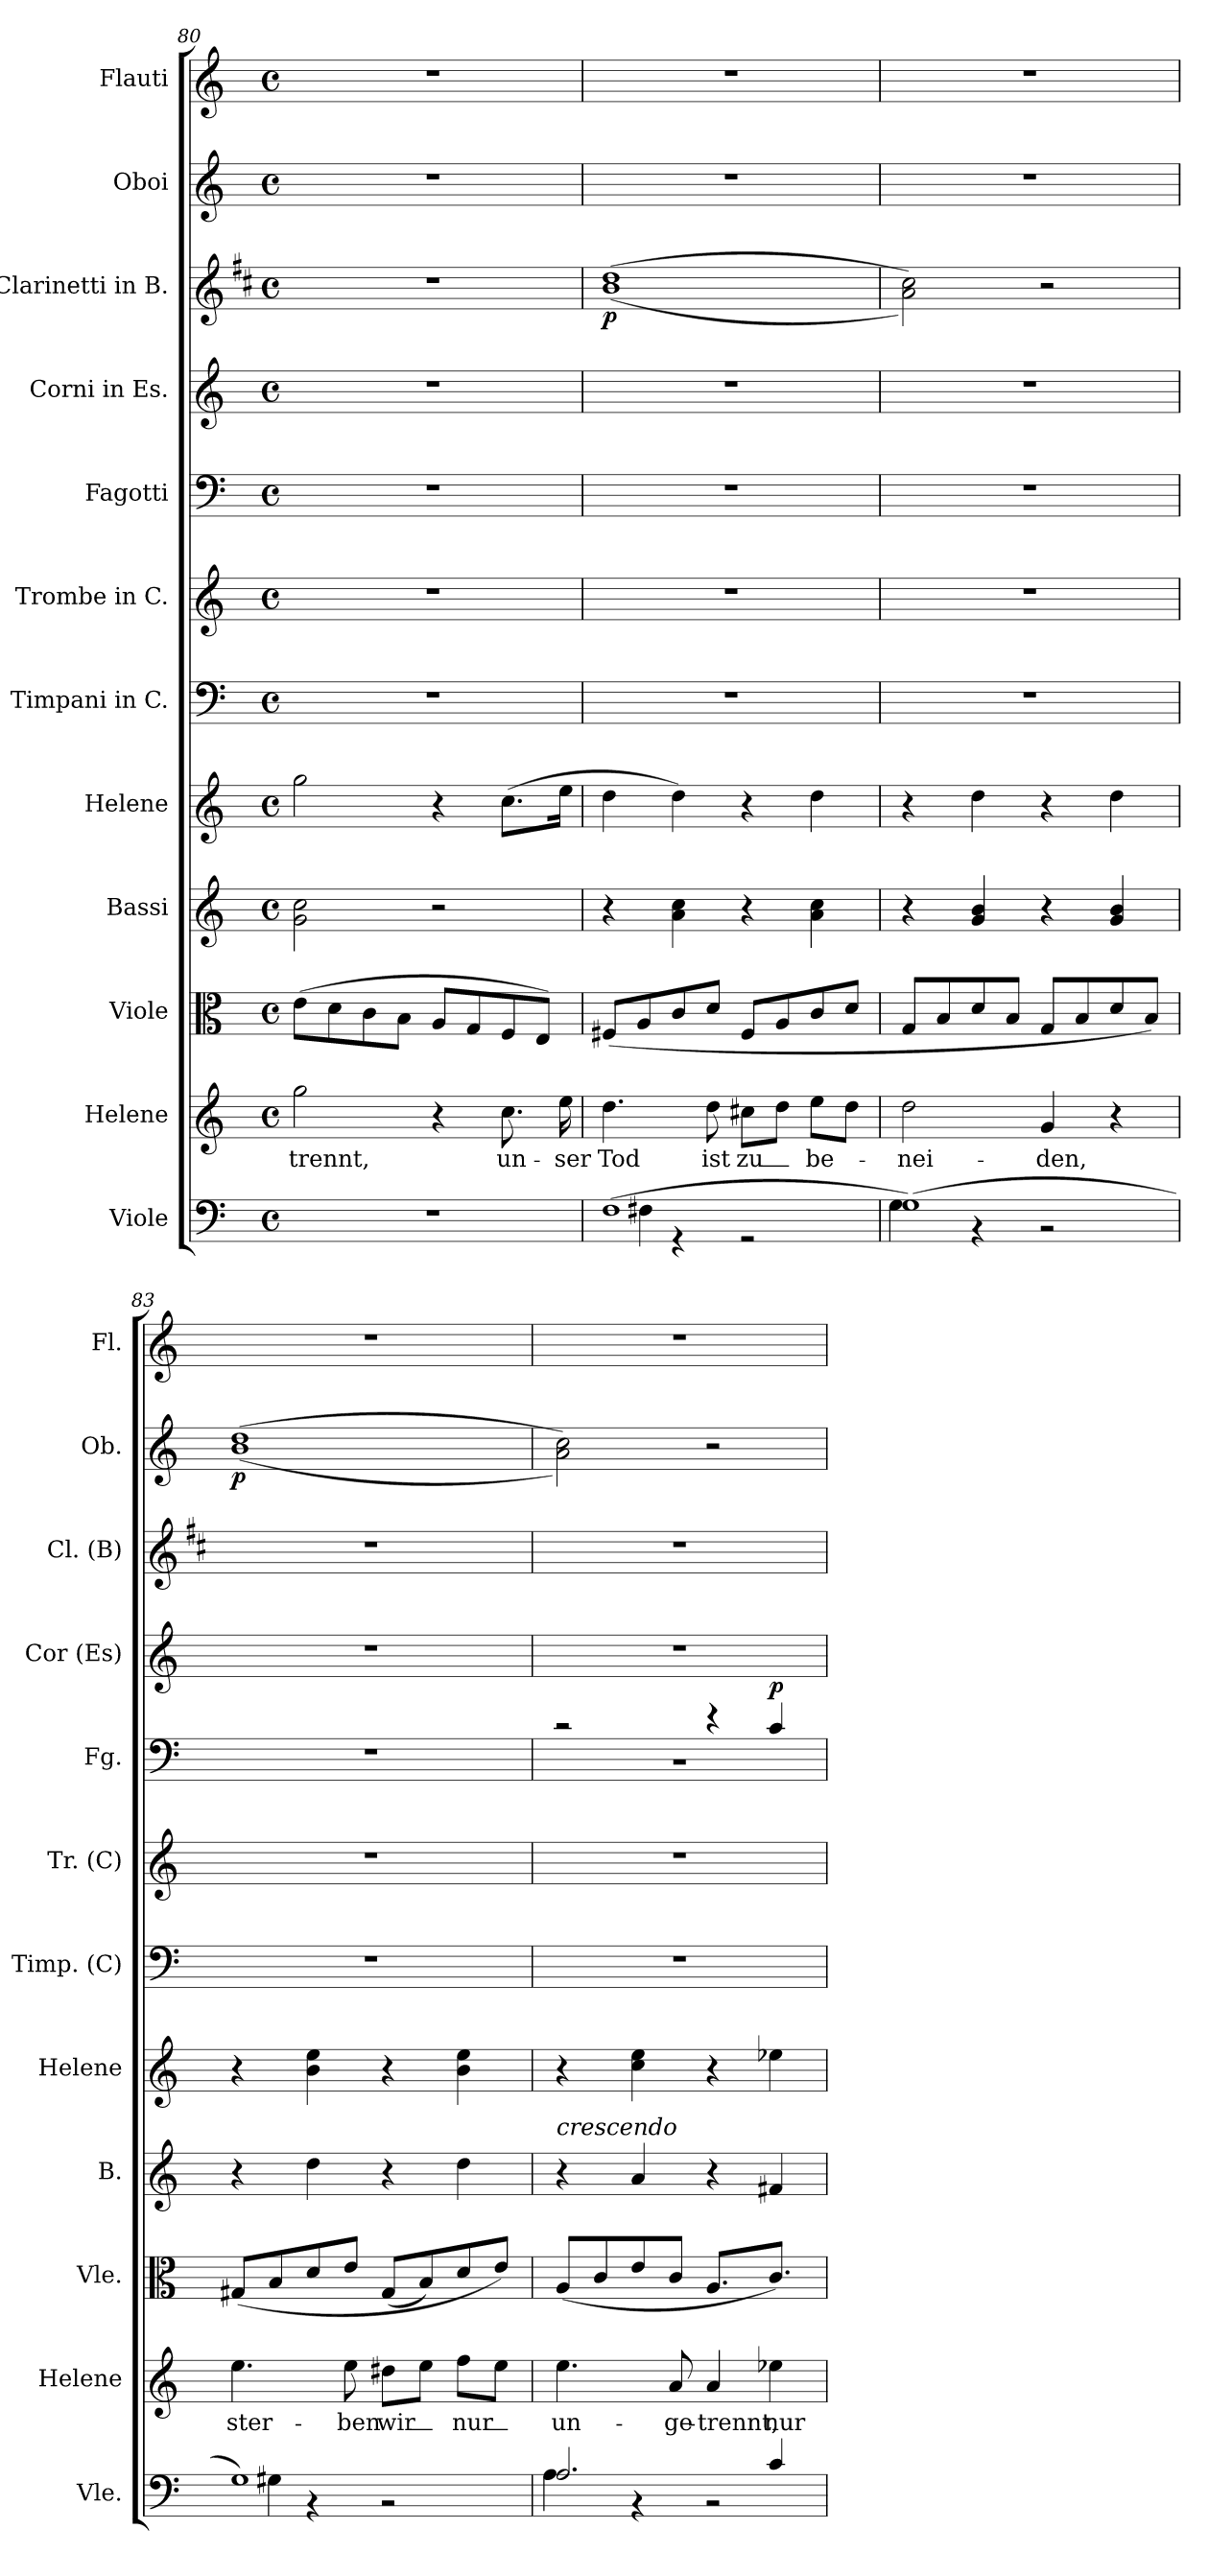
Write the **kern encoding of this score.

**kern	**kern	**text	**kern	**kern	**kern	**kern	**kern	**kern	**dynam	**kern	**kern	**dynam	**kern	**dynam	**kern
*part12	*part11	*part11	*part10	*part9	*part8	*part7	*part6	*part5	*part5	*part4	*part3	*part3	*part2	*part2	*part1
*staff12	*staff11	*staff11	*staff10	*staff9	*staff8	*staff7	*staff6	*staff5	*staff5	*staff4	*staff3	*staff3	*staff2	*staff2	*staff1
*I"Viole	*I"Helene	*	*I"Viole	*I"Bassi	*I"Helene	*I"Timpani in C.	*I"Trombe in C.	*I"Fagotti	*	*I"Corni in Es.	*I"Clarinetti in B.	*	*I"Oboi	*	*I"Flauti
*I'Vle.	*I'Helene	*	*I'Vle.	*I'B.	*I'Helene	*I'Timp. (C)	*I'Tr. (C)	*I'Fg.	*	*I'Cor (Es)	*I'Cl. (B)	*	*I'Ob.	*	*I'Fl.
*clefF4	*clefG2	*	*clefC3	*clefG2	*clefG2	*clefF4	*clefG2	*clefF4	*	*clefG2	*clefG2	*	*clefG2	*	*clefG2
*	*	*	*	*	*	*	*	*	*	*ITrd4c7	*ITrd1c2	*	*	*	*
*k[]	*k[]	*	*k[]	*k[]	*k[]	*k[]	*k[]	*k[]	*	*k[b-]	*k[]	*	*k[]	*	*k[]
*C:	*C:	*	*C:	*C:	*C:	*C:	*C:	*C:	*	*F:	*C:	*	*C:	*	*C:
*M4/4	*M4/4	*	*M4/4	*M4/4	*M4/4	*M4/4	*M4/4	*M4/4	*	*M4/4	*M4/4	*	*M4/4	*	*M4/4
*met(c)	*met(c)	*	*met(c)	*met(c)	*met(c)	*met(c)	*met(c)	*met(c)	*	*met(c)	*met(c)	*	*met(c)	*	*met(c)
=80	=80	=80	=80	=80	=80	=80	=80	=80	=80	=80	=80	=80	=80	=80	=80
1r	2gg\	trennt,	(>8e\L	2g\ 2cc\	2gg\	1r	1r	1r	.	1r	1r	.	1r	.	1r
.	.	.	8d\	.	.	.	.	.	.	.	.	.	.	.	.
.	.	.	8c\	.	.	.	.	.	.	.	.	.	.	.	.
.	.	.	8B\J	.	.	.	.	.	.	.	.	.	.	.	.
.	4r	.	8A/L	2r	4r	.	.	.	.	.	.	.	.	.	.
.	.	.	8G/	.	.	.	.	.	.	.	.	.	.	.	.
.	8.cc\	un-	8F/	.	(>8.cc\L	.	.	.	.	.	.	.	.	.	.
.	.	.	8E/J)	.	.	.	.	.	.	.	.	.	.	.	.
.	16ee\	ser	.	.	16ee\Jk	.	.	.	.	.	.	.	.	.	.
=81	=81	=81	=81	=81	=81	=81	=81	=81	=81	=81	=81	=81	=81	=81	=81
*^	*	*	*	*	*	*	*	*	*	*	*	*	*	*	*
!	!	!	!	!	!	!	!	!	!	!	!	!	!LO:DY:b	!	!	!
(>1F	4F#\	4.dd\	Tod	(<8F#/L	4r	4dd\	1r	1r	1r	.	1r	(>(<1a 1cc	p	1r	.	1r
.	.	.	.	8A/	.	.	.	.	.	.	.	.	.	.	.	.
.	4r	.	.	8c/	4a\ 4cc\	4dd\)	.	.	.	.	.	.	.	.	.	.
.	.	8dd\	ist	8d/J	.	.	.	.	.	.	.	.	.	.	.	.
.	2r	8cc#\L	zu_	8F#/L	4r	4r	.	.	.	.	.	.	.	.	.	.
.	.	8dd\J	.	8A/	.	.	.	.	.	.	.	.	.	.	.	.
.	.	8ee\L	be-	8c/	4a\ 4cc\	4dd\	.	.	.	.	.	.	.	.	.	.
.	.	8dd\J	.	8d/J	.	.	.	.	.	.	.	.	.	.	.	.
=82	=82	=82	=82	=82	=82	=82	=82	=82	=82	=82	=82	=82	=82	=82	=82	=82
(>1G)	4G\	2dd\	nei-	8G/L	4r	4r	1r	1r	1r	.	1r	2g\ 2b\))	.	1r	.	1r
.	.	.	.	8B/	.	.	.	.	.	.	.	.	.	.	.	.
.	4r	.	.	8d/	4g/ 4b/	4dd\	.	.	.	.	.	.	.	.	.	.
.	.	.	.	8B/J	.	.	.	.	.	.	.	.	.	.	.	.
.	2r	4g/	den,	8G/L	4r	4r	.	.	.	.	.	2r	.	.	.	.
.	.	.	.	8B/	.	.	.	.	.	.	.	.	.	.	.	.
.	.	4r	.	8d/	4g/ 4b/	4dd\	.	.	.	.	.	.	.	.	.	.
.	.	.	.	8B/J)	.	.	.	.	.	.	.	.	.	.	.	.
!!LO:PB:g=z
=83	=83	=83	=83	=83	=83	=83	=83	=83	=83	=83	=83	=83	=83	=83	=83	=83
!	!	!	!	!	!	!	!	!	!	!	!	!	!	!	!LO:DY:b	!
1G)	4G#\	4.ee\	ster-	(<8G#/L	4r	4r	1r	1r	1r	.	1r	1r	.	(>(<1b 1dd	p	1r
.	.	.	.	8B/	.	.	.	.	.	.	.	.	.	.	.	.
.	4r	.	.	8d/	4dd\	4b\ 4ee\	.	.	.	.	.	.	.	.	.	.
.	.	8ee\	ben	8e/J	.	.	.	.	.	.	.	.	.	.	.	.
.	2r	8dd#\L	wir_	(<8G#/L	4r	4r	.	.	.	.	.	.	.	.	.	.
.	.	8ee\J	.	8B/)	.	.	.	.	.	.	.	.	.	.	.	.
.	.	8ff\L	nur_	8d/	4dd\	4b\ 4ee\	.	.	.	.	.	.	.	.	.	.
.	.	8ee\J	.	8e/J)	.	.	.	.	.	.	.	.	.	.	.	.
=84	=84	=84	=84	=84	=84	=84	=84	=84	=84	=84	=84	=84	=84	=84	=84	=84
*	*	*	*	*	*	*	*	*	*^	*	*	*	*	*	*	*
!	!	!	!	!	!LO:TX:a:i:t=crescendo	!	!	!	!	!	!	!	!	!	!	!	!
2.A/	4A\	4.ee\	un-	(>8A/L	4r	4r	1r	1r	2r	1r	.	1r	1r	.	2a\ 2cc\))	.	1r
.	.	.	.	8c/	.	.	.	.	.	.	.	.	.	.	.	.	.
.	4r	.	.	8e/	4a/	4cc\ 4ee\	.	.	.	.	.	.	.	.	.	.	.
.	.	8a/	ge-	8c/J	.	.	.	.	.	.	.	.	.	.	.	.	.
*	*	*	*	*Xtuplet	*	*	*	*	*	*	*	*	*	*	*	*	*
.	2r	4a/	trennt,	6.A/L	4r	4r	.	.	4r	.	.	.	.	.	2r	.	.
!	!	!	!	!	!	!	!	!	!	!	!LO:DY:a	!	!	!	!	!	!
4c/	.	4ee-\	nur	6.c/J)	4f#/	4ee-\	.	.	4c/	.	p	.	.	.	.	.	.
*v	*v	*	*	*	*	*	*	*	*v	*v	*	*	*	*	*	*	*
=	=	=	=	=	=	=	=	=	=	=	=	=	=	=	=
*-	*-	*-	*-	*-	*-	*-	*-	*-	*-	*-	*-	*-	*-	*-	*-
